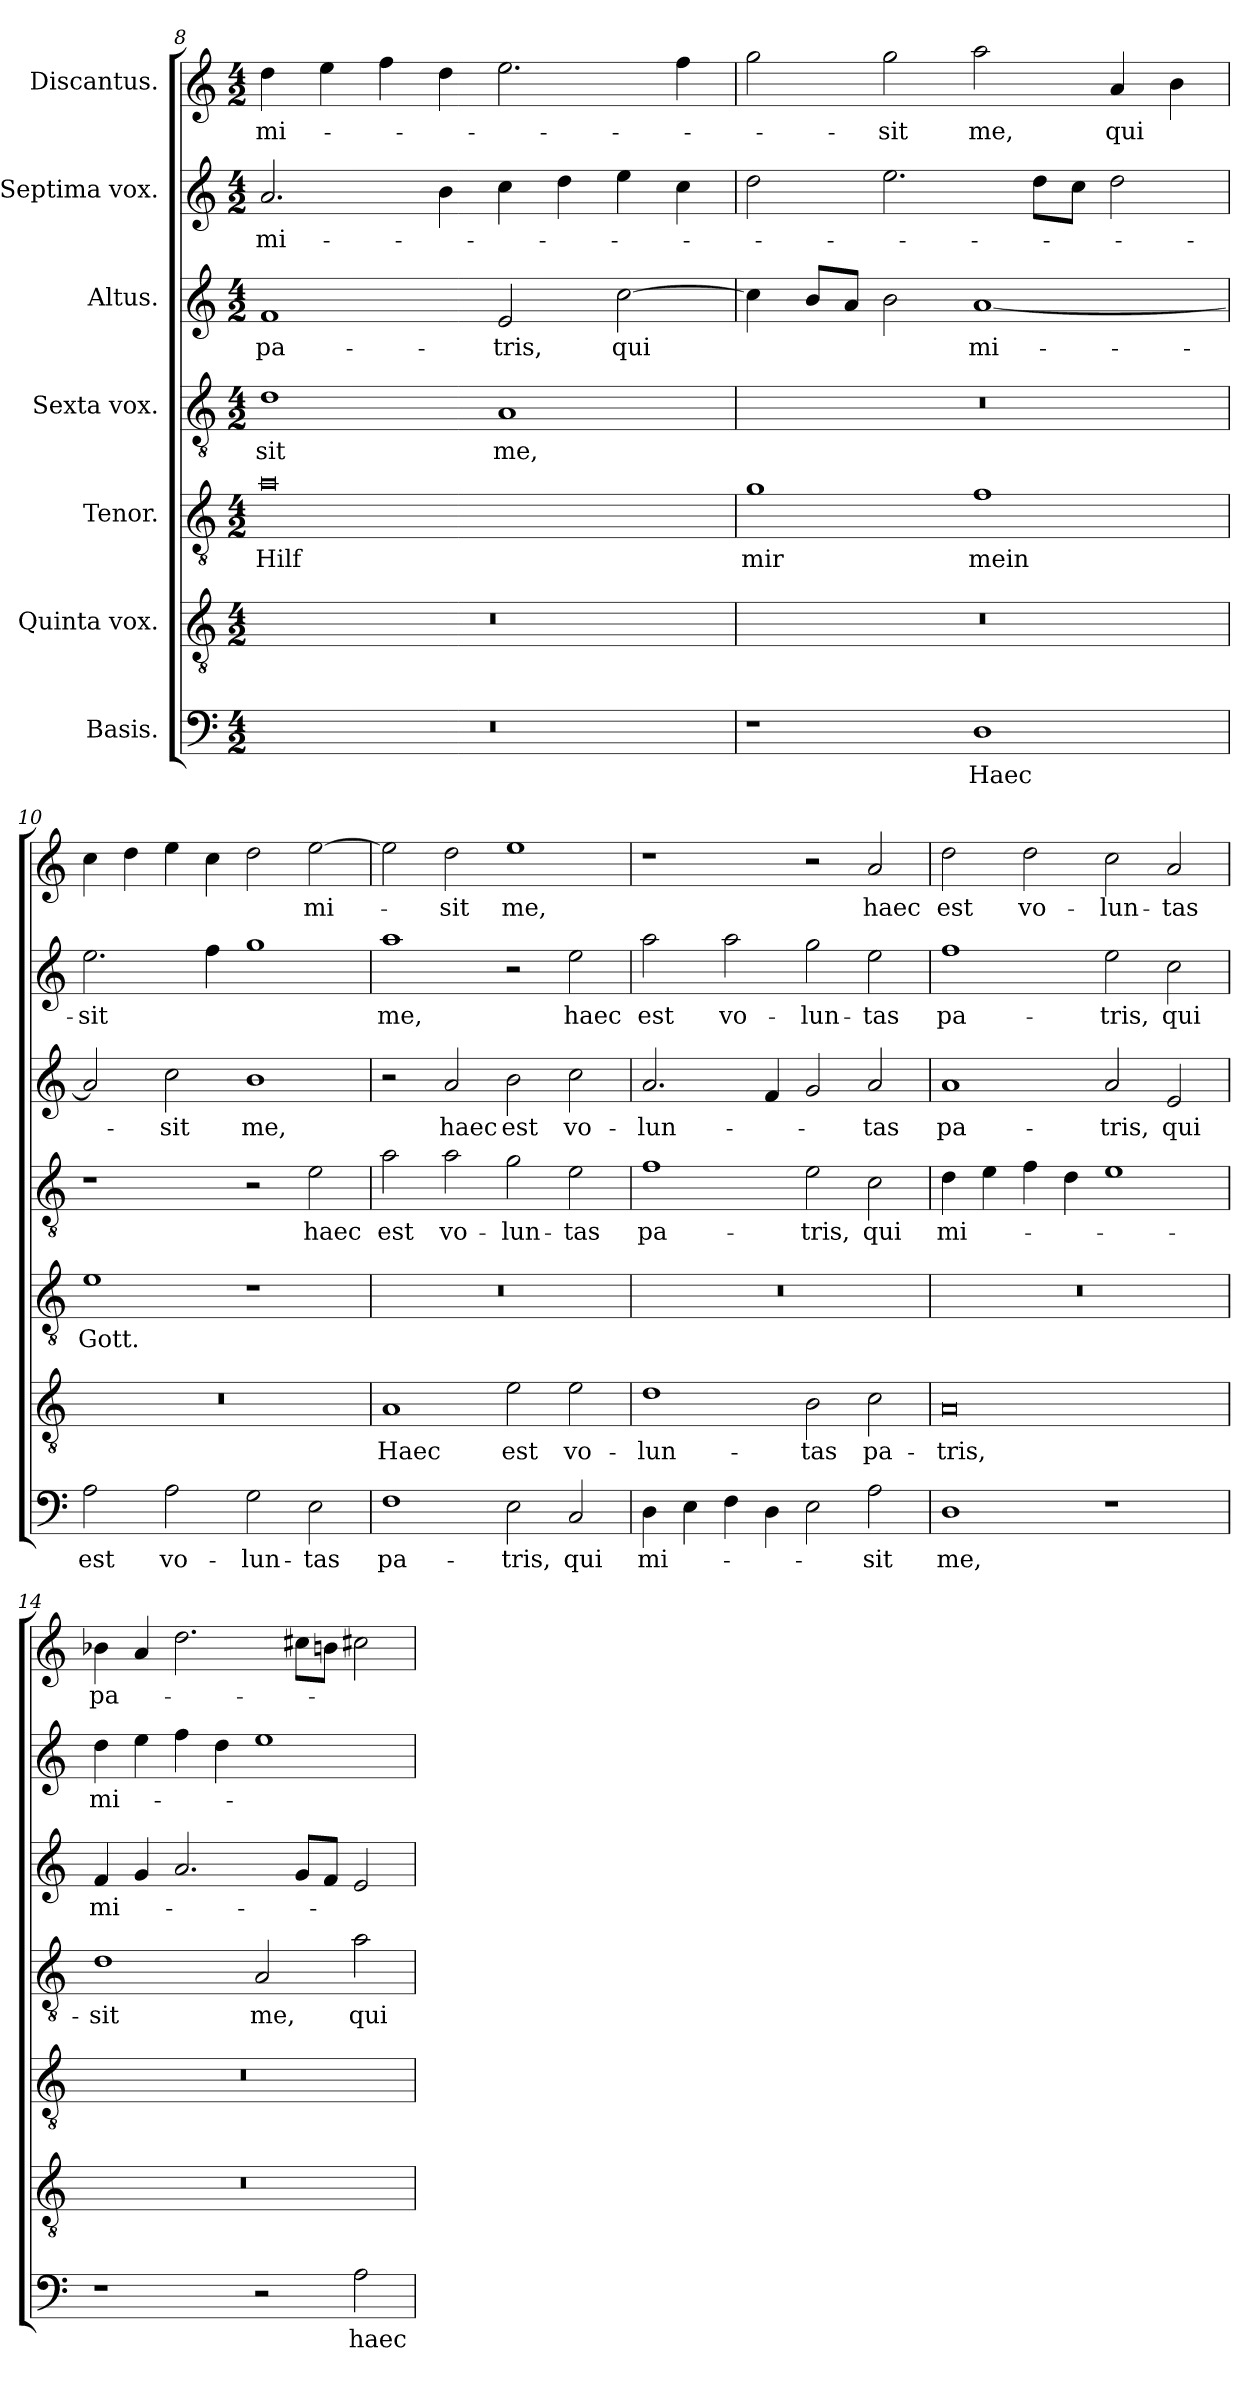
**kern	**text	**kern	**text	**kern	**text	**kern	**text	**kern	**text	**kern	**text	**kern	**text
*part7	*part7	*part6	*part6	*part5	*part5	*part4	*part4	*part3	*part3	*part2	*part2	*part1	*part1
*staff7	*staff7	*staff6	*staff6	*staff5	*staff5	*staff4	*staff4	*staff3	*staff3	*staff2	*staff2	*staff1	*staff1
*I"Basis.	*	*I"Quinta vox.	*	*I"Tenor.	*	*I"Sexta vox.	*	*I"Altus.	*	*I"Septima vox.	*	*I"Discantus.	*
*clefF4	*	*clefGv2	*	*clefGv2	*	*clefGv2	*	*clefG2	*	*clefG2	*	*clefG2	*
*k[]	*	*k[]	*	*k[]	*	*k[]	*	*k[]	*	*k[]	*	*k[]	*
*M4/2	*	*M4/2	*	*M4/2	*	*M4/2	*	*M4/2	*	*M4/2	*	*M4/2	*
=8	=8	=8	=8	=8	=8	=8	=8	=8	=8	=8	=8	=8	=8
!	!	!	!	!	!LO:LY:b	!	!LO:LY:b	!	!LO:LY:b	!	!LO:LY:b	!	!LO:LY:b
0r	.	0r	.	0a	Hilf	1d	-sit	1f	pa-	2.a/	mi-	4dd\	mi-
.	.	.	.	.	.	.	.	.	.	.	.	4ee\	.
.	.	.	.	.	.	.	.	.	.	.	.	4ff\	.
.	.	.	.	.	.	.	.	.	.	4b\	.	4dd\	.
!	!	!	!	!	!	!	!LO:LY:b	!	!LO:LY:b	!	!	!	!
.	.	.	.	.	.	1A	me,	2e/	-tris,	4cc\	.	2.ee\	.
.	.	.	.	.	.	.	.	.	.	4dd\	.	.	.
!	!	!	!	!	!	!	!	!	!LO:LY:b	!	!	!	!
.	.	.	.	.	.	.	.	[2cc\	qui	4ee\	.	.	.
.	.	.	.	.	.	.	.	.	.	4cc\	.	4ff\	.
=9	=9	=9	=9	=9	=9	=9	=9	=9	=9	=9	=9	=9	=9
!	!	!	!	!	!LO:LY:b	!	!	!	!	!	!	!	!
1r	.	0r	.	1g	mir	0r	.	4cc\]	.	2dd\	.	2gg\	.
.	.	.	.	.	.	.	.	8b/L	.	.	.	.	.
.	.	.	.	.	.	.	.	8a/J	.	.	.	.	.
!	!	!	!	!	!	!	!	!	!	!	!	!	!LO:LY:b
.	.	.	.	.	.	.	.	2b\	.	2.ee\	.	2gg\	-sit
!	!LO:LY:b	!	!	!	!LO:LY:b	!	!	!	!LO:LY:b	!	!	!	!LO:LY:b
1D	Haec	.	.	1f	mein	.	.	[1a	mi-	.	.	2aa\	me,
.	.	.	.	.	.	.	.	.	.	8dd\L	.	.	.
.	.	.	.	.	.	.	.	.	.	8cc\J	.	.	.
!	!	!	!	!	!	!	!	!	!	!	!	!	!LO:LY:b
.	.	.	.	.	.	.	.	.	.	2dd\	.	4a/	qui
.	.	.	.	.	.	.	.	.	.	.	.	4b\	.
=10	=10	=10	=10	=10	=10	=10	=10	=10	=10	=10	=10	=10	=10
!	!LO:LY:b	!	!	!	!LO:LY:b	!	!	!	!	!	!LO:LY:b	!	!
2A\	est	0r	.	1e	Gott.	1r	.	2a/]	.	2.ee\	-sit	4cc\	.
.	.	.	.	.	.	.	.	.	.	.	.	4dd\	.
!	!LO:LY:b	!	!	!	!	!	!	!	!LO:LY:b	!	!	!	!
2A\	vo-	.	.	.	.	.	.	2cc\	-sit	.	.	4ee\	.
.	.	.	.	.	.	.	.	.	.	4ff\	.	4cc\	.
!	!LO:LY:b	!	!	!	!	!	!	!	!LO:LY:b	!	!	!	!
2G\	-lun-	.	.	1r	.	2r	.	1b	me,	1gg	.	2dd\	.
!	!LO:LY:b	!	!	!	!	!	!LO:LY:b	!	!	!	!	!	!LO:LY:b
2E\	-tas	.	.	.	.	2e\	haec	.	.	.	.	[2ee\	mi-
=11	=11	=11	=11	=11	=11	=11	=11	=11	=11	=11	=11	=11	=11
!	!LO:LY:b	!	!LO:LY:b	!	!	!	!LO:LY:b	!	!	!	!LO:LY:b	!	!
1F	pa-	1A	Haec	0r	.	2a\	est	2r	.	1aa	me,	2ee\]	.
!	!	!	!	!	!	!	!LO:LY:b	!	!LO:LY:b	!	!	!	!LO:LY:b
.	.	.	.	.	.	2a\	vo-	2a/	haec	.	.	2dd\	-sit
!	!LO:LY:b	!	!LO:LY:b	!	!	!	!LO:LY:b	!	!LO:LY:b	!	!	!	!LO:LY:b
2E\	-tris,	2e\	est	.	.	2g\	-lun-	2b\	est	2r	.	1ee	me,
!	!LO:LY:b	!	!LO:LY:b	!	!	!	!LO:LY:b	!	!LO:LY:b	!	!LO:LY:b	!	!
2C/	qui	2e\	vo-	.	.	2e\	-tas	2cc\	vo-	2ee\	haec	.	.
=12	=12	=12	=12	=12	=12	=12	=12	=12	=12	=12	=12	=12	=12
!	!LO:LY:b	!	!LO:LY:b	!	!	!	!LO:LY:b	!	!LO:LY:b	!	!LO:LY:b	!	!
4D\	mi-	1d	-lun-	0r	.	1f	pa-	2.a/	-lun-	2aa\	est	1r	.
4E\	.	.	.	.	.	.	.	.	.	.	.	.	.
!	!	!	!	!	!	!	!	!	!	!	!LO:LY:b	!	!
4F\	.	.	.	.	.	.	.	.	.	2aa\	vo-	.	.
4D\	.	.	.	.	.	.	.	4f/	.	.	.	.	.
!	!	!	!LO:LY:b	!	!	!	!LO:LY:b	!	!	!	!LO:LY:b	!	!
2E\	.	2B\	-tas	.	.	2e\	-tris,	2g/	.	2gg\	-lun-	2r	.
!	!LO:LY:b	!	!LO:LY:b	!	!	!	!LO:LY:b	!	!LO:LY:b	!	!LO:LY:b	!	!LO:LY:b
2A\	-sit	2c\	pa-	.	.	2c\	qui	2a/	-tas	2ee\	-tas	2a/	haec
!!LO:PB:g=z
=13	=13	=13	=13	=13	=13	=13	=13	=13	=13	=13	=13	=13	=13
!	!LO:LY:b	!	!LO:LY:b	!	!	!	!LO:LY:b	!	!LO:LY:b	!	!LO:LY:b	!	!LO:LY:b
1D	me,	0A	-tris,	0r	.	4d\	mi-	1a	pa-	1ff	pa-	2dd\	est
.	.	.	.	.	.	4e\	.	.	.	.	.	.	.
!	!	!	!	!	!	!	!	!	!	!	!	!	!LO:LY:b
.	.	.	.	.	.	4f\	.	.	.	.	.	2dd\	vo-
.	.	.	.	.	.	4d\	.	.	.	.	.	.	.
!	!	!	!	!	!	!	!	!	!LO:LY:b	!	!LO:LY:b	!	!LO:LY:b
1r	.	.	.	.	.	1e	.	2a/	-tris,	2ee\	-tris,	2cc\	-lun-
!	!	!	!	!	!	!	!	!	!LO:LY:b	!	!LO:LY:b	!	!LO:LY:b
.	.	.	.	.	.	.	.	2e/	qui	2cc\	qui	2a/	-tas
=14	=14	=14	=14	=14	=14	=14	=14	=14	=14	=14	=14	=14	=14
!	!	!	!	!	!	!	!LO:LY:b	!	!LO:LY:b	!	!LO:LY:b	!	!LO:LY:b
1r	.	0r	.	0r	.	1d	-sit	4f/	mi-	4dd\	mi-	4b-X\	pa-
.	.	.	.	.	.	.	.	4g/	.	4ee\	.	4a/	.
.	.	.	.	.	.	.	.	2.a/	.	4ff\	.	2.dd\	.
.	.	.	.	.	.	.	.	.	.	4dd\	.	.	.
!	!	!	!	!	!	!	!LO:LY:b	!	!	!	!	!	!
2r	.	.	.	.	.	2A/	me,	.	.	1ee	.	.	.
.	.	.	.	.	.	.	.	8g/L	.	.	.	8cc#X\L	.
.	.	.	.	.	.	.	.	8f/J	.	.	.	8bn\J	.
!	!LO:LY:b	!	!	!	!	!	!LO:LY:b	!	!	!	!	!	!
2A\	haec	.	.	.	.	2a\	qui	2e/	.	.	.	2cc#X\	.
=	=	=	=	=	=	=	=	=	=	=	=	=	=
*-	*-	*-	*-	*-	*-	*-	*-	*-	*-	*-	*-	*-	*-
